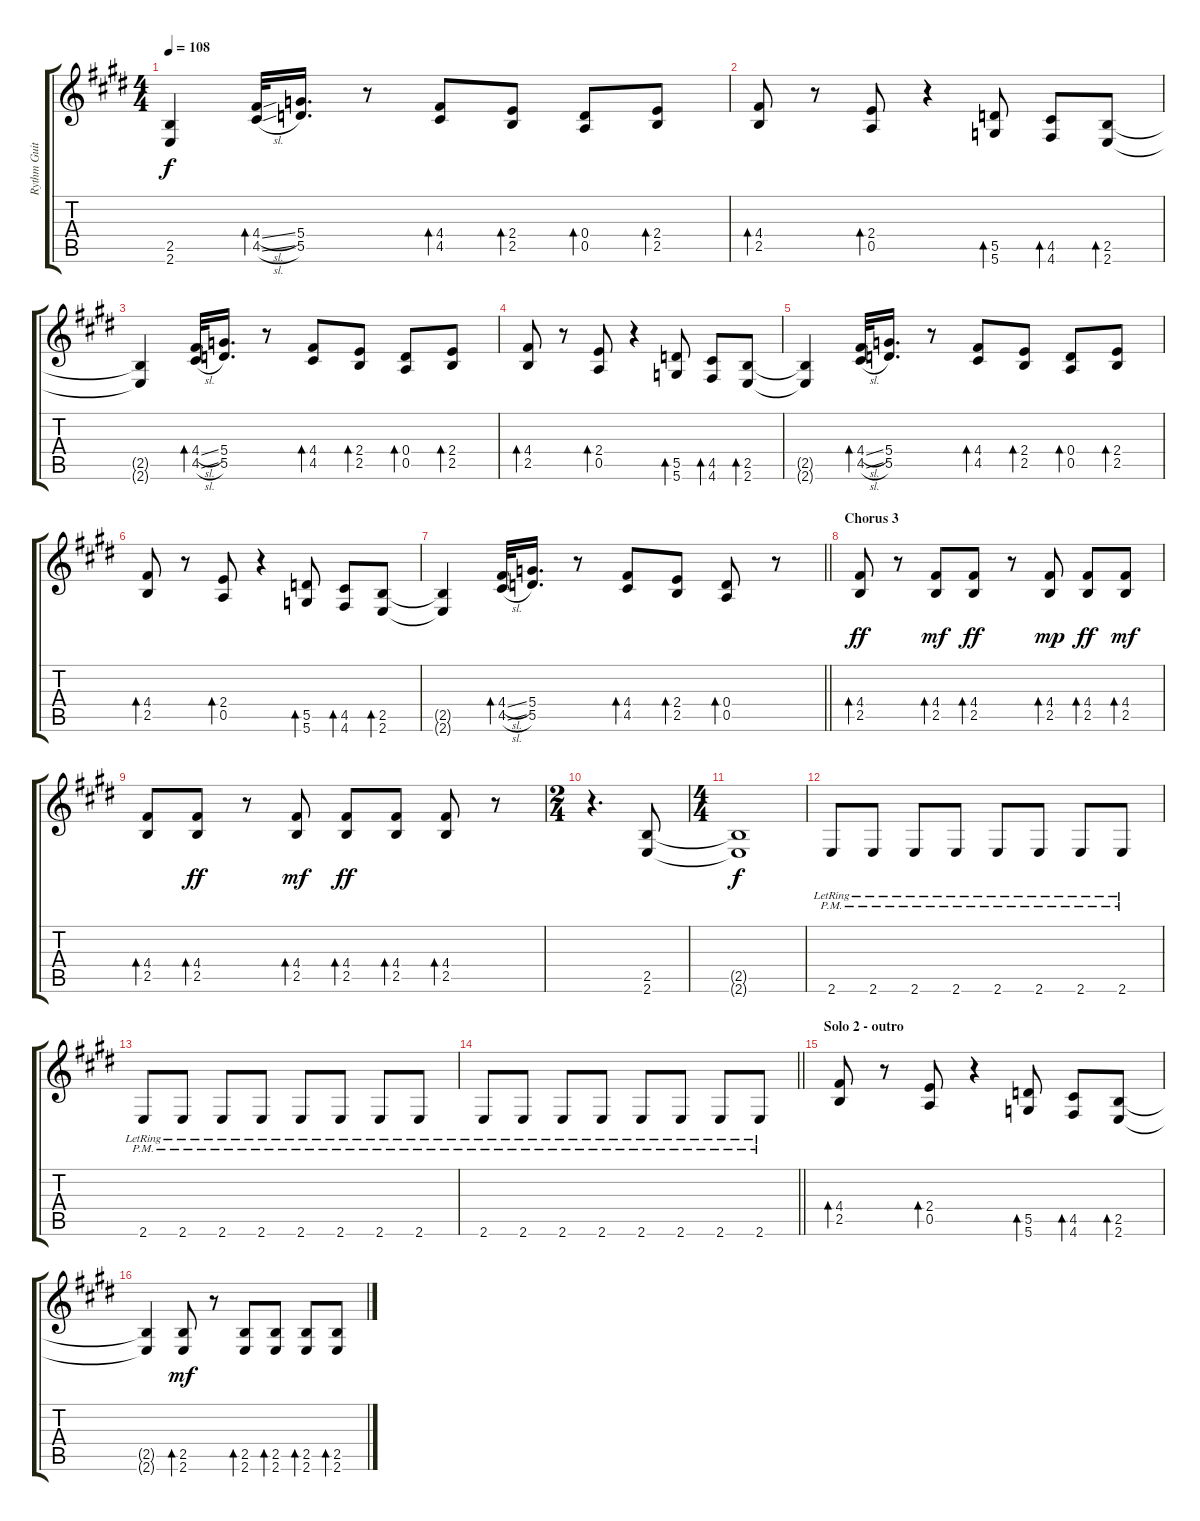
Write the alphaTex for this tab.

\track ("Rythm Guitar-left" "Rythm Guit") {instrument acousticguitarsteel}
\staff {score tabs}
\tuning (E4 B3 G3 D3 A2 D2) {hide}
\ts (4 4)
\tempo 108
\clef g2
\ks e
(2.5{t} 2.6{t}).4{dy f} (4.4{sl} 4.5{sl}).32{bd 60} (5.4 5.5).16{d} r.8 (4.4 4.5).8{bd 120} (2.4 2.5).8{bd 120} (0.4 0.5).8{bd 120} (2.4 2.5).8{bd 120} |
(4.4 2.5).8{bd 120} r.8 (2.4 0.5).8{bd 120} r.4 (5.5 5.6).8{bd 60} (4.5 4.6).8{bd 60} (2.5 2.6).8{bd 60} |
(2.5{t} 2.6{t}).4 (4.4{sl} 4.5{sl}).32{bd 60} (5.4 5.5).16{d} r.8 (4.4 4.5).8{bd 120} (2.4 2.5).8{bd 120} (0.4 0.5).8{bd 120} (2.4 2.5).8{bd 120} |
(4.4 2.5).8{bd 120} r.8 (2.4 0.5).8{bd 120} r.4 (5.5 5.6).8{bd 60} (4.5 4.6).8{bd 60} (2.5 2.6).8{bd 60} |
(2.5{t} 2.6{t}).4 (4.4{sl} 4.5{sl}).32{bd 60} (5.4 5.5).16{d} r.8 (4.4 4.5).8{bd 120} (2.4 2.5).8{bd 120} (0.4 0.5).8{bd 120} (2.4 2.5).8{bd 120} |
(4.4 2.5).8{bd 120} r.8 (2.4 0.5).8{bd 120} r.4 (5.5 5.6).8{bd 60} (4.5 4.6).8{bd 60} (2.5 2.6).8{bd 60} |
\barLineRight lightlight
(2.5{t} 2.6{t}).4 (4.4{sl} 4.5{sl}).32{bd 60} (5.4 5.5).16{d} r.8 (4.4 4.5).8{bd 120} (2.4 2.5).8{bd 120} (0.4 0.5).8{bd 120} r.8 |
\section ("" "Chorus 3")
(4.4 2.5).8{bd 240 dy ff} r.8 (4.4 2.5).8{bd 240 dy mf} (4.4 2.5).8{bd 240 dy ff} r.8 (4.4 2.5).8{bd 240 dy mp} (4.4 2.5).8{bd 240 dy ff} (4.4 2.5).8{bd 240 dy mf} |
(4.4 2.5).8{bd 60} (4.4 2.5).8{bd 60 dy ff} r.8 (4.4 2.5).8{bd 60 dy mf} (4.4 2.5).8{bd 60 dy ff} (4.4 2.5).8{bd 60} (4.4 2.5).8{bd 60} r.8 |
\ts (2 4)
r.4{d} (2.5 2.6).8 |
\ts (4 4)
(2.5{t} 2.6{t}).1{dy f} |
2.6{pm lr}.8 2.6{pm lr}.8 2.6{pm lr}.8 2.6{pm lr}.8 2.6{pm lr}.8 2.6{pm lr}.8 2.6{pm lr}.8 2.6{pm lr}.8 |
2.6{pm lr}.8 2.6{pm lr}.8 2.6{pm lr}.8 2.6{pm lr}.8 2.6{pm lr}.8 2.6{pm lr}.8 2.6{pm lr}.8 2.6{pm lr}.8 |
\barLineRight lightlight
2.6{pm lr}.8 2.6{pm lr}.8 2.6{pm lr}.8 2.6{pm lr}.8 2.6{pm lr}.8 2.6{pm lr}.8 2.6{pm lr}.8 2.6{pm lr}.8 |
\section ("" "Solo 2 - outro")
(4.4 2.5).8{bd 120} r.8 (2.4 0.5).8{bd 120} r.4 (5.5 5.6).8{bd 60} (4.5 4.6).8{bd 60} (2.5 2.6).8{bd 60} |
(2.5{t} 2.6{t}).4 (2.5 2.6).8{bd 60 dy mf} r.8 (2.5 2.6).8{bd 120} (2.5 2.6).8{bd 120} (2.5 2.6).8{bd 120} (2.5 2.6).8{bd 120}
